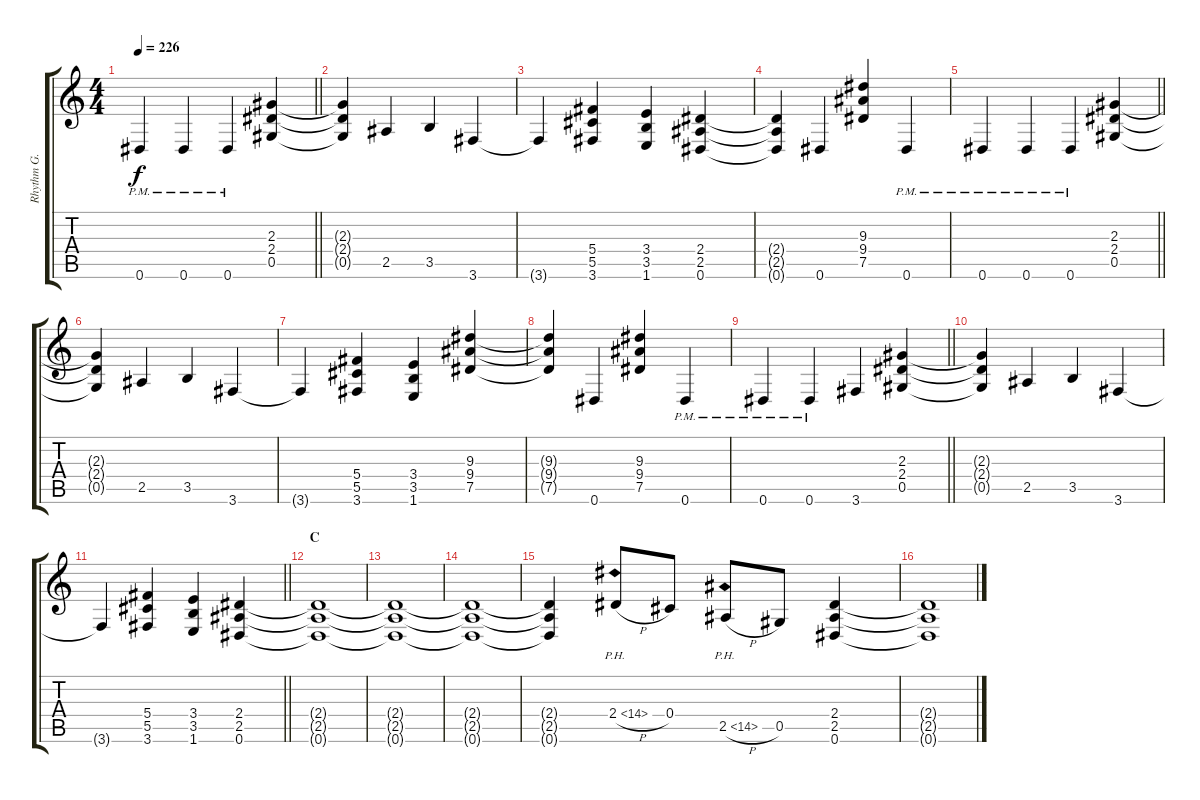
\track ("Rhythm G." "Rhythm G.") {instrument distortionguitar}
\staff {score tabs}
\tuning (Eb4 Bb3 Gb3 Db3 Ab2 Eb2) {hide}
\ts (4 4)
\tempo 226
\clef g2
\barLineRight lightlight
\ks c
0.6{pm}.4{dy f} 0.6{pm}.4 0.6{pm}.4 (2.3 2.4 0.5).4 |
(2.3{t} 2.4{t} 0.5{t}).4 2.5.4 3.5.4 3.6.4 |
3.6{t}.4 (5.4 5.5 3.6).4 (3.4 3.5 1.6).4 (2.4 2.5 0.6).4 |
(2.4{t} 2.5{t} 0.6{t}).4 0.6.4 (9.3 9.4 7.5).4 0.6{pm}.4 |
\barLineRight lightlight
0.6{pm}.4 0.6{pm}.4 0.6{pm}.4 (2.3 2.4 0.5).4 |
(2.3{t} 2.4{t} 0.5{t}).4 2.5.4 3.5.4 3.6.4 |
3.6{t}.4 (5.4 5.5 3.6).4 (3.4 3.5 1.6).4 (9.3 9.4 7.5).4 |
(9.3{t} 9.4{t} 7.5{t}).4 0.6.4 (9.3 9.4 7.5).4 0.6{pm}.4 |
\barLineRight lightlight
0.6{pm}.4 0.6{pm}.4 3.6.4 (2.3 2.4 0.5).4 |
(2.3{t} 2.4{t} 0.5{t}).4 2.5.4 3.5.4 3.6.4 |
\barLineRight lightlight
3.6{t}.4 (5.4 5.5 3.6).4 (3.4 3.5 1.6).4 (2.4 2.5 0.6).4 |
\section ("" "C")
(2.4{t} 2.5{t} 0.6{t}).1 |
(2.4{t} 2.5{t} 0.6{t}).1 |
(2.4{t} 2.5{t} 0.6{t}).1 |
(2.4{t} 2.5{t} 0.6{t}).4 2.4{ph 12 h}.8 0.4.8 2.5{ph 12 h}.8 0.5.8 (2.4 2.5 0.6).4 |
(2.4{t} 2.5{t} 0.6{t}).1
